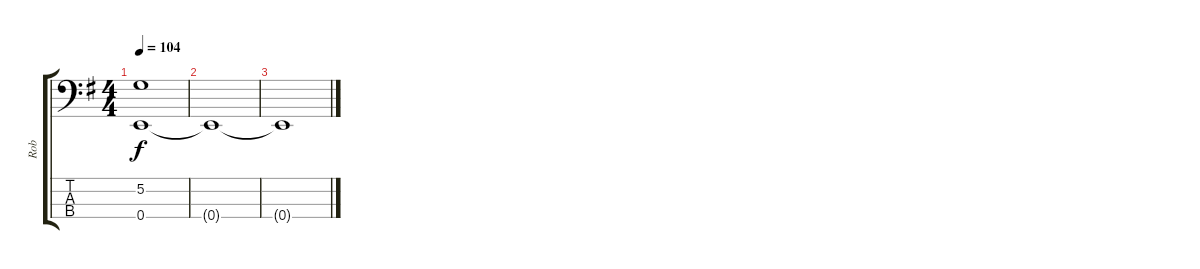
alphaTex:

\track ("Rob" "Rob") {instrument electricbassfinger}
\staff {score tabs}
\tuning (G2 D2 A1 E1) {hide}
\ts (4 4)
\tempo 104
\clef f4
\ks eminor
(5.2{t} 0.4{t}).1{dy f} |
0.4{t}.1 |
0.4{t}.1
